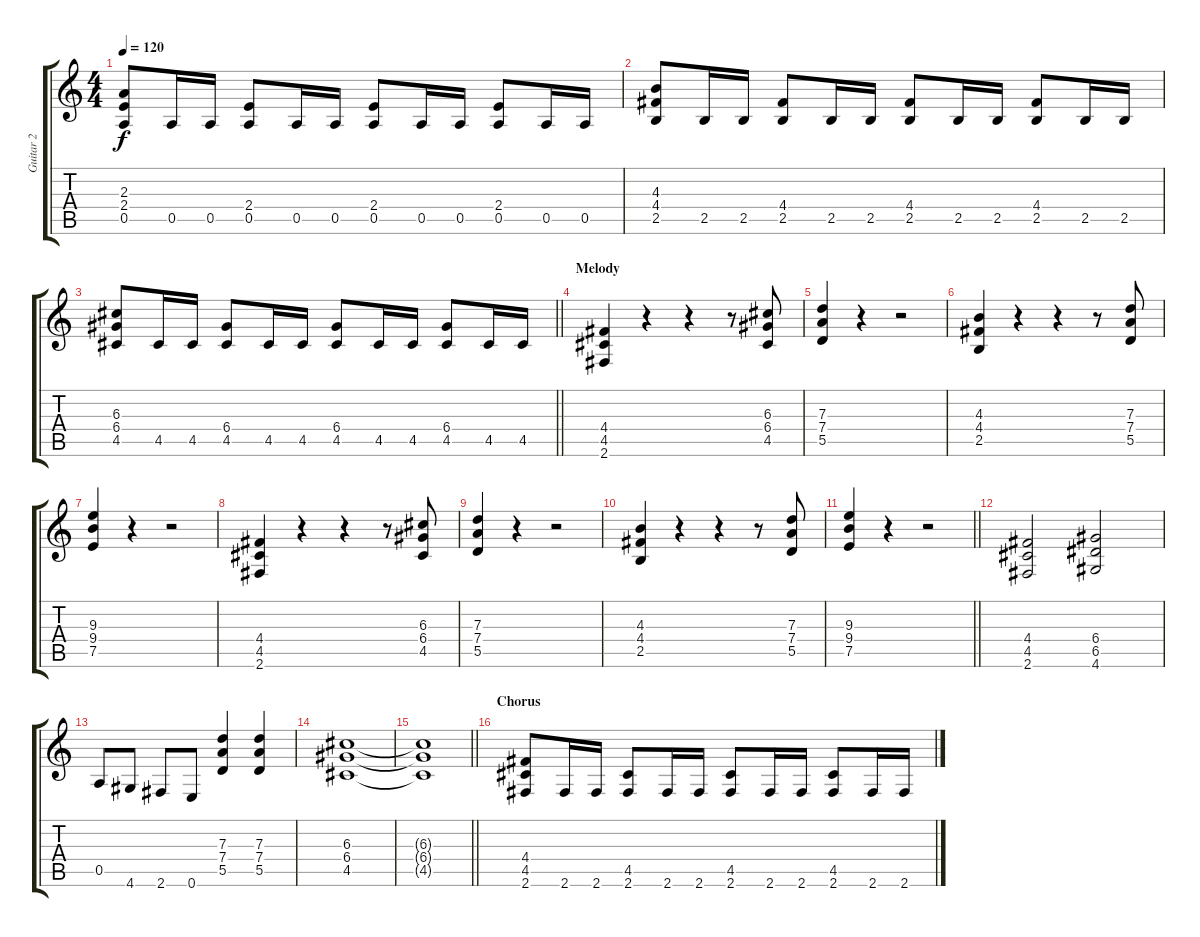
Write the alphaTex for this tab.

\track ("Guitar 2" "Guitar 2") {instrument overdrivenguitar}
\staff {score tabs}
\tuning (E4 B3 G3 D3 A2 E2) {hide}
\ts (4 4)
\tempo 120
\clef g2
\ks c
(2.3 2.4 0.5).8{dy f} 0.5.16 0.5.16 (2.4 0.5).8 0.5.16 0.5.16 (2.4 0.5).8 0.5.16 0.5.16 (2.4 0.5).8 0.5.16 0.5.16 |
(4.3 4.4 2.5).8 2.5.16 2.5.16 (4.4 2.5).8 2.5.16 2.5.16 (4.4 2.5).8 2.5.16 2.5.16 (4.4 2.5).8 2.5.16 2.5.16 |
\barLineRight lightlight
(6.3 6.4 4.5).8 4.5.16 4.5.16 (6.4 4.5).8 4.5.16 4.5.16 (6.4 4.5).8 4.5.16 4.5.16 (6.4 4.5).8 4.5.16 4.5.16 |
\section ("" "Melody")
(4.4 4.5 2.6).4 r.4 r.4 r.8 (6.3 6.4 4.5).8 |
(7.3 7.4 5.5).4 r.4 r.2 |
(4.3 4.4 2.5).4 r.4 r.4 r.8 (7.3 7.4 5.5).8 |
(9.3 9.4 7.5).4 r.4 r.2 |
(4.4 4.5 2.6).4 r.4 r.4 r.8 (6.3 6.4 4.5).8 |
(7.3 7.4 5.5).4 r.4 r.2 |
(4.3 4.4 2.5).4 r.4 r.4 r.8 (7.3 7.4 5.5).8 |
\barLineRight lightlight
(9.3 9.4 7.5).4 r.4 r.2 |
(4.4 4.5 2.6).2 (6.4 6.5 4.6).2 |
0.5.8 4.6.8 2.6.8 0.6.8 (7.3 7.4 5.5).4 (7.3 7.4 5.5).4 |
(6.3 6.4 4.5).1 |
\barLineRight lightlight
(6.3{t} 6.4{t} 4.5{t}).1 |
\section ("" "Chorus")
(4.4 4.5 2.6).8 2.6.16 2.6.16 (4.5 2.6).8 2.6.16 2.6.16 (4.5 2.6).8 2.6.16 2.6.16 (4.5 2.6).8 2.6.16 2.6.16
